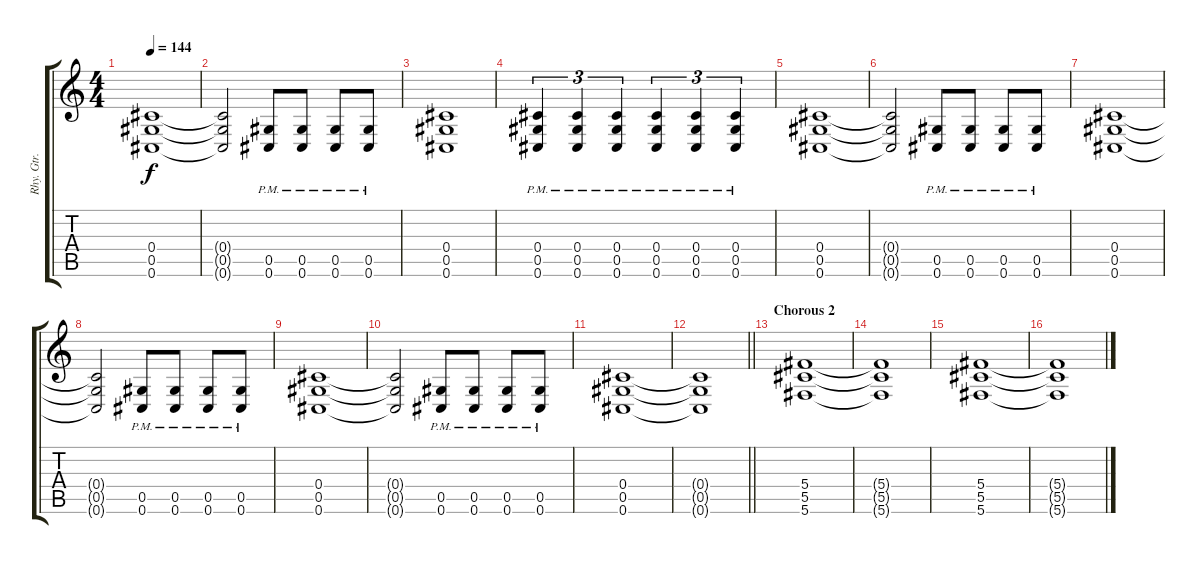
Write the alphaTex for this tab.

\track ("Rhy. Gtr. 2" "Rhy. Gtr. ") {instrument distortionguitar}
\staff {score tabs}
\tuning (Eb4 Bb3 Gb3 Db3 Ab2 Db2) {hide}
\ts (4 4)
\tempo 144
\clef g2
\ks c
(0.4 0.5 0.6).1{dy f} |
(0.4{t} 0.5{t} 0.6{t}).2 (0.5{pm} 0.6{pm}).8 (0.5{pm} 0.6{pm}).8 (0.5{pm} 0.6{pm}).8 (0.5{pm} 0.6{pm}).8 |
(0.4 0.5 0.6).1 |
(0.4{pm} 0.5{pm} 0.6{pm}).4{tu (3 2)} (0.4{pm} 0.5{pm} 0.6{pm}).4{tu (3 2)} (0.4{pm} 0.5{pm} 0.6{pm}).4{tu (3 2)} (0.4{pm} 0.5{pm} 0.6{pm}).4{tu (3 2)} (0.4{pm} 0.5{pm} 0.6{pm}).4{tu (3 2)} (0.4{pm} 0.5{pm} 0.6{pm}).4{tu (3 2)} |
(0.4 0.5 0.6).1 |
(0.4{t} 0.5{t} 0.6{t}).2 (0.5{pm} 0.6{pm}).8 (0.5{pm} 0.6{pm}).8 (0.5{pm} 0.6{pm}).8 (0.5{pm} 0.6{pm}).8 |
(0.4 0.5 0.6).1 |
(0.4{t} 0.5{t} 0.6{t}).2 (0.5{pm} 0.6{pm}).8 (0.5{pm} 0.6{pm}).8 (0.5{pm} 0.6{pm}).8 (0.5{pm} 0.6{pm}).8 |
(0.4 0.5 0.6).1 |
(0.4{t} 0.5{t} 0.6{t}).2 (0.5{pm} 0.6{pm}).8 (0.5{pm} 0.6{pm}).8 (0.5{pm} 0.6{pm}).8 (0.5{pm} 0.6{pm}).8 |
(0.4 0.5 0.6).1 |
\barLineRight lightlight
(0.4{t} 0.5{t} 0.6{t}).1 |
\section ("" "Chorous 2")
(5.4 5.5 5.6).1{volume 5} |
(5.4{t} 5.5{t} 5.6{t}).1 |
(5.4 5.5 5.6).1 |
(5.4{t} 5.5{t} 5.6{t}).1
